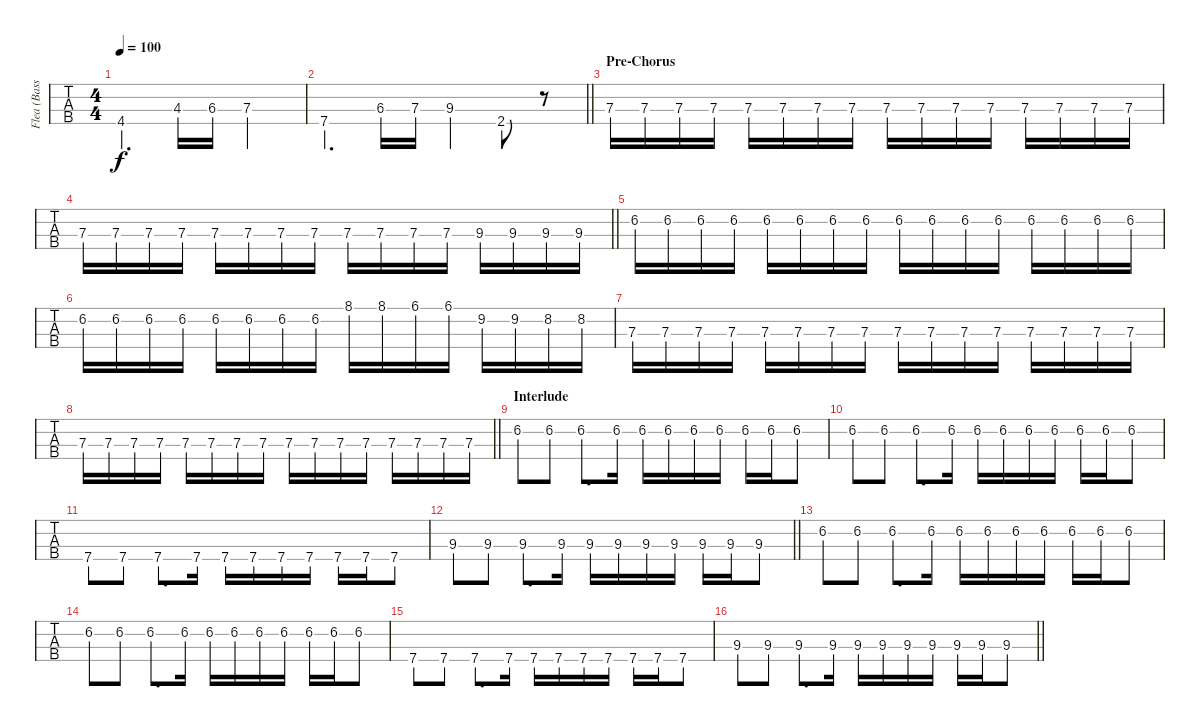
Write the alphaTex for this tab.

\track ("Flea (Bass)" "Flea (Bass") {instrument electricbassfinger}
\staff {tabs}
\tuning (G2 D2 A1 E1) {hide}
\ts (4 4)
\tempo 100
\clef f4
\ks b
4.4.4{d dy f} 4.3.16 6.3.16 7.3.2 |
\barLineRight lightlight
7.4.4{d} 6.3.16 7.3.16 9.3.4 2.4.8 r.8 |
\section ("" "Pre-Chorus")
7.3.16 7.3.16 7.3.16 7.3.16 7.3.16 7.3.16 7.3.16 7.3.16 7.3.16 7.3.16 7.3.16 7.3.16 7.3.16 7.3.16 7.3.16 7.3.16 |
\barLineRight lightlight
7.3.16 7.3.16 7.3.16 7.3.16 7.3.16 7.3.16 7.3.16 7.3.16 7.3.16 7.3.16 7.3.16 7.3.16 9.3.16 9.3.16 9.3.16 9.3.16 |
6.2.16 6.2.16 6.2.16 6.2.16 6.2.16 6.2.16 6.2.16 6.2.16 6.2.16 6.2.16 6.2.16 6.2.16 6.2.16 6.2.16 6.2.16 6.2.16 |
6.2.16 6.2.16 6.2.16 6.2.16 6.2.16 6.2.16 6.2.16 6.2.16 8.1.16 8.1.16 6.1.16 6.1.16 9.2.16 9.2.16 8.2.16 8.2.16 |
7.3.16 7.3.16 7.3.16 7.3.16 7.3.16 7.3.16 7.3.16 7.3.16 7.3.16 7.3.16 7.3.16 7.3.16 7.3.16 7.3.16 7.3.16 7.3.16 |
\barLineRight lightlight
7.3.16 7.3.16 7.3.16 7.3.16 7.3.16 7.3.16 7.3.16 7.3.16 7.3.16 7.3.16 7.3.16 7.3.16 7.3.16 7.3.16 7.3.16 7.3.16 |
\section ("" "Interlude")
6.2.8 6.2.8 6.2.8{d} 6.2.16 6.2.16 6.2.16 6.2.16 6.2.16 6.2.16 6.2.16 6.2.8 |
6.2.8 6.2.8 6.2.8{d} 6.2.16 6.2.16 6.2.16 6.2.16 6.2.16 6.2.16 6.2.16 6.2.8 |
7.4.8 7.4.8 7.4.8{d} 7.4.16 7.4.16 7.4.16 7.4.16 7.4.16 7.4.16 7.4.16 7.4.8 |
\barLineRight lightlight
9.3.8 9.3.8 9.3.8{d} 9.3.16 9.3.16 9.3.16 9.3.16 9.3.16 9.3.16 9.3.16 9.3.8 |
6.2.8 6.2.8 6.2.8{d} 6.2.16 6.2.16 6.2.16 6.2.16 6.2.16 6.2.16 6.2.16 6.2.8 |
6.2.8 6.2.8 6.2.8{d} 6.2.16 6.2.16 6.2.16 6.2.16 6.2.16 6.2.16 6.2.16 6.2.8 |
7.4.8 7.4.8 7.4.8{d} 7.4.16 7.4.16 7.4.16 7.4.16 7.4.16 7.4.16 7.4.16 7.4.8 |
\barLineRight lightlight
9.3.8 9.3.8 9.3.8{d} 9.3.16 9.3.16 9.3.16 9.3.16 9.3.16 9.3.16 9.3.16 9.3.8
